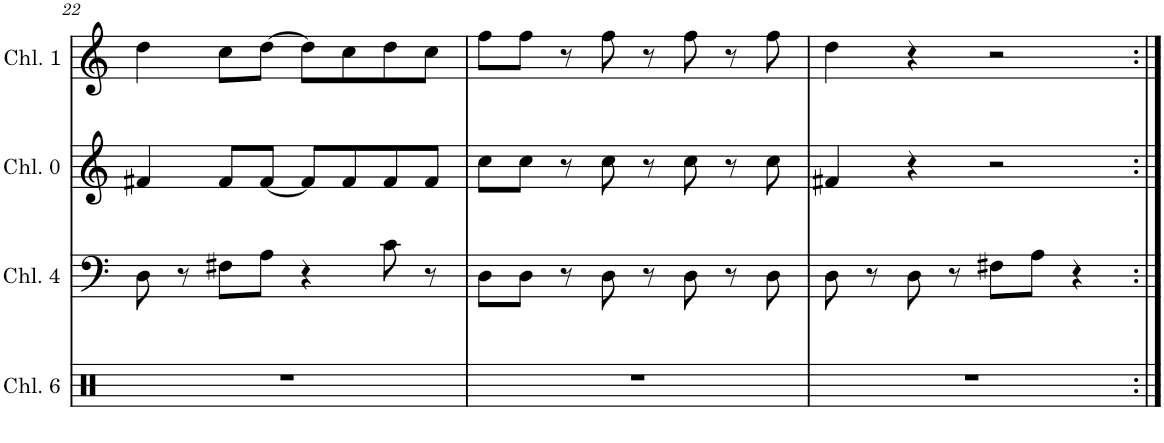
**kern	**kern	**kern	**kern
*part4	*part3	*part2	*part1
*staff4	*staff3	*staff2	*staff1
*I"Channel 6	*I"Channel 4	*I"Channel 0	*I"Channel 1
*I'Chl. 6	*I'Chl. 4	*I'Chl. 0	*I'Chl. 1
!!LO:PB:g=z
*clefX	*clefF4	*clefG2	*clefG2
*k[]	*k[]	*k[]	*k[]
*M4/4	*M4/4	*M4/4	*M4/4
*met(c)	*met(c)	*met(c)	*met(c)
=22	=22	=22	=22
1r	8D\	4f#X/	4dd\
.	8r	.	.
.	8F#X\L	8f#/L	8cc\L
.	8A\J	[8f#/J	[8dd\J
.	4r	8f#/L]	8dd\L]
.	.	8f#/	8cc\
.	8c\	8f#/	8dd\
.	8r	8f#/J	8cc\J
=23	=23	=23	=23
1r	8D\L	8cc\L	8ff\L
.	8D\J	8cc\J	8ff\J
.	8r	8r	8r
.	8D\	8cc\	8ff\
.	8r	8r	8r
.	8D\	8cc\	8ff\
.	8r	8r	8r
.	8D\	8cc\	8ff\
=24	=24	=24	=24
1r	8D\	4f#X/	4dd\
.	8r	.	.
.	8D\	4r	4r
.	8r	.	.
.	8F#X\L	2r	2r
.	8A\J	.	.
.	4r	.	.
=:|!	=:|!	=:|!	=:|!
*-	*-	*-	*-
